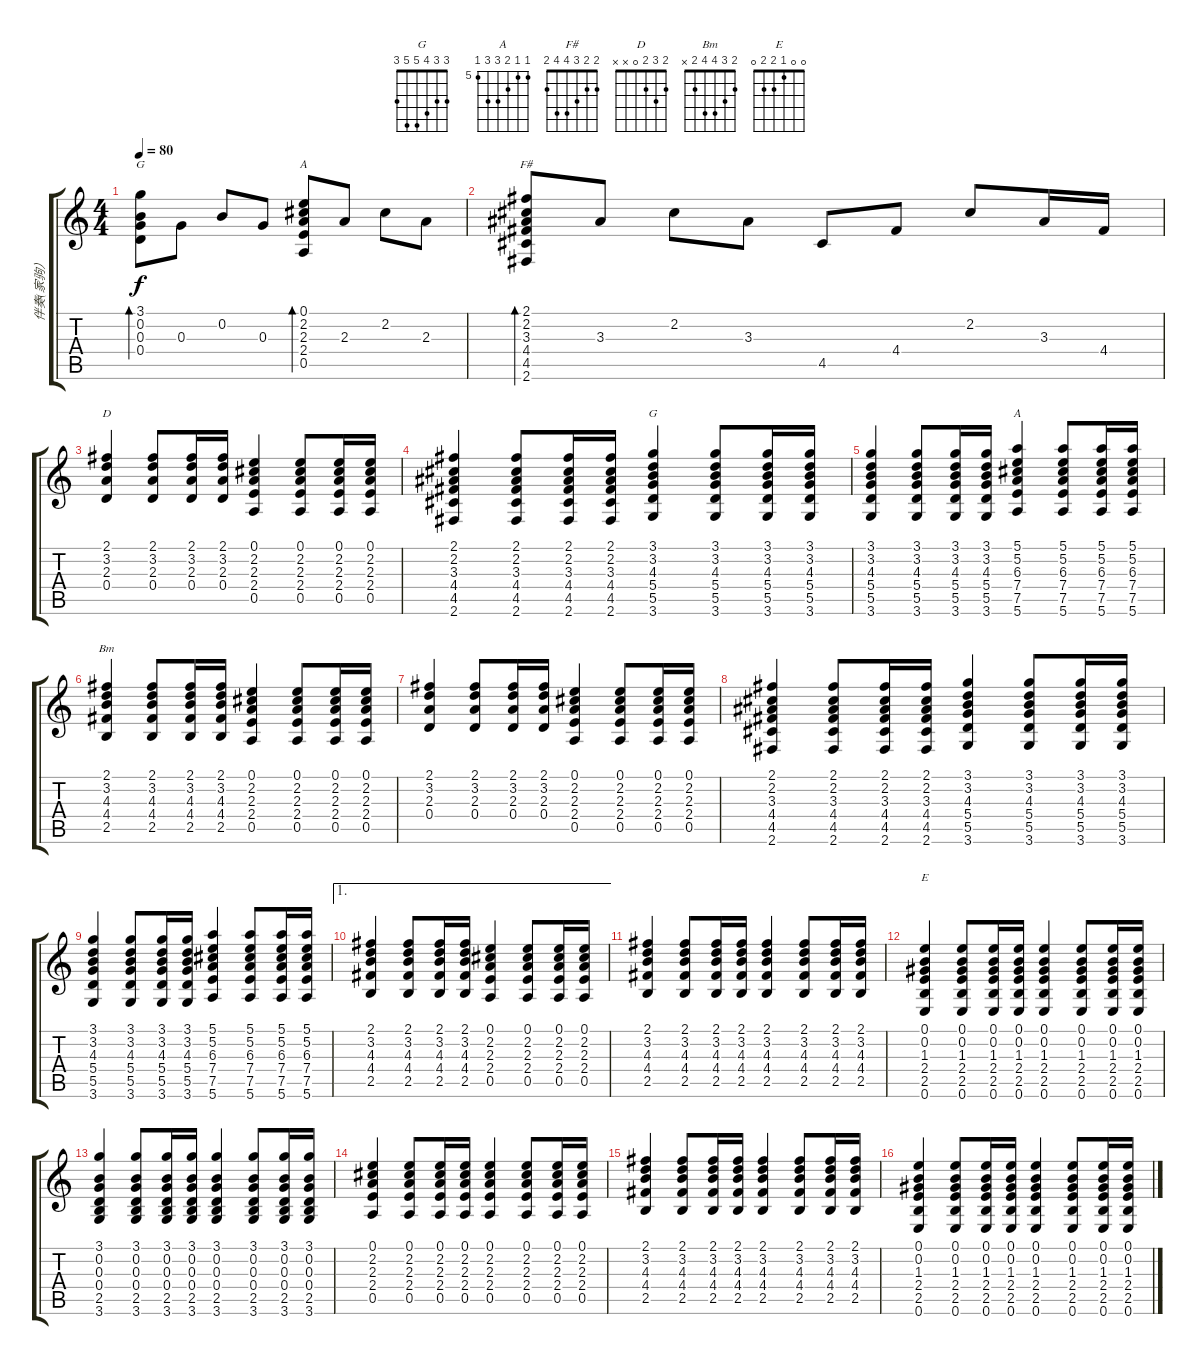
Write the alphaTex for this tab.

\track ("伴奏(家驹）" "伴奏(家驹）") {instrument electricguitarjazz}
\staff {score tabs}
\tuning (E4 B3 G3 D3 A2 E2) {hide}
\chord ("G" 3 0 0 0 2 3)
\chord ("A" 0 2 2 2 0 x)
\chord ("F#" 2 2 3 4 4 2)
\chord ("D" 2 3 2 0 x x)
\chord ("G" 3 3 4 5 5 3)
\chord ("A" 5 5 6 7 7 5) {firstfret 5}
\chord ("Bm" 2 3 4 4 2 x)
\chord ("E" 0 0 1 2 2 0)
\ts (4 4)
\tempo 80
\clef g2
\ks c
(3.1 0.2 0.3 0.4).8{bd 240 ch "G" dy f} 0.3.8 0.2.8 0.3.8 (0.1 2.2 2.3 2.4 0.5).8{bd 240 ch "A"} 2.3.8 2.2.8 2.3.8 |
(2.1 2.2 3.3 4.4 4.5 2.6).8{bd 480 ch "F#"} 3.3.8 2.2.8 3.3.8 4.5.8 4.4.8 2.2.8 3.3.16 4.4.16 |
(2.1 3.2 2.3 0.4).4{ch "D"} (2.1 3.2 2.3 0.4).8 (2.1 3.2 2.3 0.4).16 (2.1 3.2 2.3 0.4).16 (0.1 2.2 2.3 2.4 0.5).4 (0.1 2.2 2.3 2.4 0.5).8 (0.1 2.2 2.3 2.4 0.5).16 (0.1 2.2 2.3 2.4 0.5).16 |
(2.1 2.2 3.3 4.4 4.5 2.6).4 (2.1 2.2 3.3 4.4 4.5 2.6).8 (2.1 2.2 3.3 4.4 4.5 2.6).16 (2.1 2.2 3.3 4.4 4.5 2.6).16 (3.1 3.2 4.3 5.4 5.5 3.6).4{ch "G"} (3.1 3.2 4.3 5.4 5.5 3.6).8 (3.1 3.2 4.3 5.4 5.5 3.6).16 (3.1 3.2 4.3 5.4 5.5 3.6).16 |
(3.1 3.2 4.3 5.4 5.5 3.6).4 (3.1 3.2 4.3 5.4 5.5 3.6).8 (3.1 3.2 4.3 5.4 5.5 3.6).16 (3.1 3.2 4.3 5.4 5.5 3.6).16 (5.1 5.2 6.3 7.4 7.5 5.6).4{ch "A"} (5.1 5.2 6.3 7.4 7.5 5.6).8 (5.1 5.2 6.3 7.4 7.5 5.6).16 (5.1 5.2 6.3 7.4 7.5 5.6).16 |
(2.1 3.2 4.3 4.4 2.5).4{ch "Bm"} (2.1 3.2 4.3 4.4 2.5).8 (2.1 3.2 4.3 4.4 2.5).16 (2.1 3.2 4.3 4.4 2.5).16 (0.1 2.2 2.3 2.4 0.5).4 (0.1 2.2 2.3 2.4 0.5).8 (0.1 2.2 2.3 2.4 0.5).16 (0.1 2.2 2.3 2.4 0.5).16 |
(2.1 3.2 2.3 0.4).4 (2.1 3.2 2.3 0.4).8 (2.1 3.2 2.3 0.4).16 (2.1 3.2 2.3 0.4).16 (0.1 2.2 2.3 2.4 0.5).4 (0.1 2.2 2.3 2.4 0.5).8 (0.1 2.2 2.3 2.4 0.5).16 (0.1 2.2 2.3 2.4 0.5).16 |
(2.1 2.2 3.3 4.4 4.5 2.6).4 (2.1 2.2 3.3 4.4 4.5 2.6).8 (2.1 2.2 3.3 4.4 4.5 2.6).16 (2.1 2.2 3.3 4.4 4.5 2.6).16 (3.1 3.2 4.3 5.4 5.5 3.6).4 (3.1 3.2 4.3 5.4 5.5 3.6).8 (3.1 3.2 4.3 5.4 5.5 3.6).16 (3.1 3.2 4.3 5.4 5.5 3.6).16 |
(3.1 3.2 4.3 5.4 5.5 3.6).4 (3.1 3.2 4.3 5.4 5.5 3.6).8 (3.1 3.2 4.3 5.4 5.5 3.6).16 (3.1 3.2 4.3 5.4 5.5 3.6).16 (5.1 5.2 6.3 7.4 7.5 5.6).4 (5.1 5.2 6.3 7.4 7.5 5.6).8 (5.1 5.2 6.3 7.4 7.5 5.6).16 (5.1 5.2 6.3 7.4 7.5 5.6).16 |
\ae 1
(2.1 3.2 4.3 4.4 2.5).4 (2.1 3.2 4.3 4.4 2.5).8 (2.1 3.2 4.3 4.4 2.5).16 (2.1 3.2 4.3 4.4 2.5).16 (0.1 2.2 2.3 2.4 0.5).4 (0.1 2.2 2.3 2.4 0.5).8 (0.1 2.2 2.3 2.4 0.5).16 (0.1 2.2 2.3 2.4 0.5).16 |
(2.1 3.2 4.3 4.4 2.5).4 (2.1 3.2 4.3 4.4 2.5).8 (2.1 3.2 4.3 4.4 2.5).16 (2.1 3.2 4.3 4.4 2.5).16 (2.1 3.2 4.3 4.4 2.5).4 (2.1 3.2 4.3 4.4 2.5).8 (2.1 3.2 4.3 4.4 2.5).16 (2.1 3.2 4.3 4.4 2.5).16 |
(0.1 0.2 1.3 2.4 2.5 0.6).4{ch "E"} (0.1 0.2 1.3 2.4 2.5 0.6).8 (0.1 0.2 1.3 2.4 2.5 0.6).16 (0.1 0.2 1.3 2.4 2.5 0.6).16 (0.1 0.2 1.3 2.4 2.5 0.6).4 (0.1 0.2 1.3 2.4 2.5 0.6).8 (0.1 0.2 1.3 2.4 2.5 0.6).16 (0.1 0.2 1.3 2.4 2.5 0.6).16 |
(3.1 0.2 0.3 0.4 2.5 3.6).4 (3.1 0.2 0.3 0.4 2.5 3.6).8 (3.1 0.2 0.3 0.4 2.5 3.6).16 (3.1 0.2 0.3 0.4 2.5 3.6).16 (3.1 0.2 0.3 0.4 2.5 3.6).4 (3.1 0.2 0.3 0.4 2.5 3.6).8 (3.1 0.2 0.3 0.4 2.5 3.6).16 (3.1 0.2 0.3 0.4 2.5 3.6).16 |
(0.1 2.2 2.3 2.4 0.5).4 (0.1 2.2 2.3 2.4 0.5).8 (0.1 2.2 2.3 2.4 0.5).16 (0.1 2.2 2.3 2.4 0.5).16 (0.1 2.2 2.3 2.4 0.5).4 (0.1 2.2 2.3 2.4 0.5).8 (0.1 2.2 2.3 2.4 0.5).16 (0.1 2.2 2.3 2.4 0.5).16 |
(2.1 3.2 4.3 4.4 2.5).4 (2.1 3.2 4.3 4.4 2.5).8 (2.1 3.2 4.3 4.4 2.5).16 (2.1 3.2 4.3 4.4 2.5).16 (2.1 3.2 4.3 4.4 2.5).4 (2.1 3.2 4.3 4.4 2.5).8 (2.1 3.2 4.3 4.4 2.5).16 (2.1 3.2 4.3 4.4 2.5).16 |
(0.1 0.2 1.3 2.4 2.5 0.6).4 (0.1 0.2 1.3 2.4 2.5 0.6).8 (0.1 0.2 1.3 2.4 2.5 0.6).16 (0.1 0.2 1.3 2.4 2.5 0.6).16 (0.1 0.2 1.3 2.4 2.5 0.6).4 (0.1 0.2 1.3 2.4 2.5 0.6).8 (0.1 0.2 1.3 2.4 2.5 0.6).16 (0.1 0.2 1.3 2.4 2.5 0.6).16
